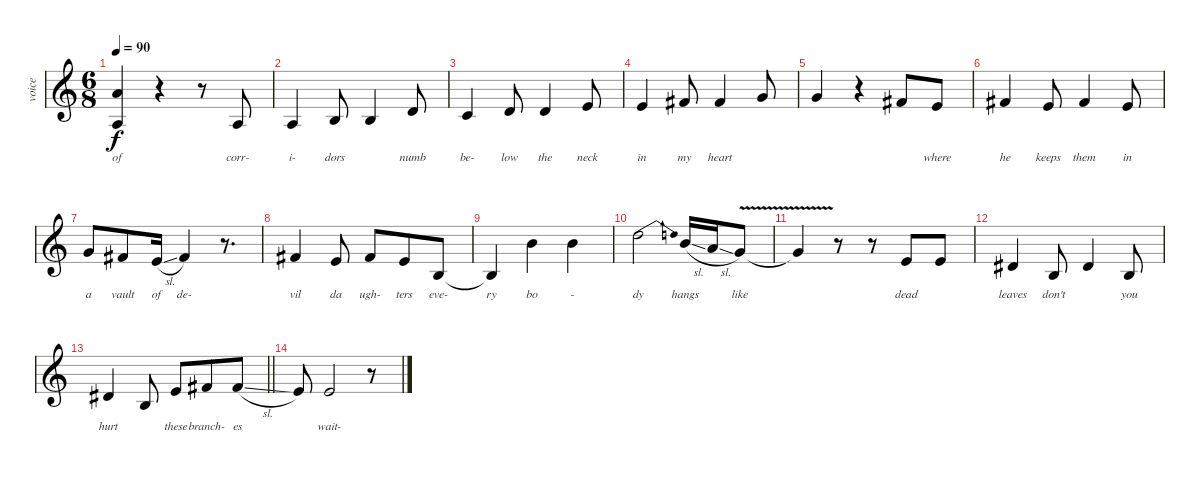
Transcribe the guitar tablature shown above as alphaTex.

\track ("voice" "voice") {instrument sopranosax}
\staff {score}
\tuning (E4 B3 G3 D3 A2 E2) {hide}
\ts (6 8)
\tempo 90
\clef g2
\ks c
(5.1 2.3).4{lyrics (0 "of") lyrics (1 "") lyrics (2 "") lyrics (3 "") lyrics (4 "") dy f} r.4 r.8 2.3.8{lyrics (0 "corr-") lyrics (1 "") lyrics (2 "") lyrics (3 "") lyrics (4 "")} |
2.3.4{lyrics (0 "i-") lyrics (1 "") lyrics (2 "") lyrics (3 "") lyrics (4 "")} 4.3.8{lyrics (0 "dors") lyrics (1 "") lyrics (2 "") lyrics (3 "") lyrics (4 "")} 0.2.4{lyrics (0 "") lyrics (1 "") lyrics (2 "") lyrics (3 "") lyrics (4 "")} 3.2.8{lyrics (0 "numb") lyrics (1 "") lyrics (2 "") lyrics (3 "") lyrics (4 "")} |
1.2.4{lyrics (0 "be-") lyrics (1 "") lyrics (2 "") lyrics (3 "") lyrics (4 "")} 3.2.8{lyrics (0 "low") lyrics (1 "") lyrics (2 "") lyrics (3 "") lyrics (4 "")} 3.2.4{lyrics (0 "the") lyrics (1 "") lyrics (2 "") lyrics (3 "") lyrics (4 "")} 0.1.8{lyrics (0 "neck") lyrics (1 "") lyrics (2 "") lyrics (3 "") lyrics (4 "")} |
0.1.4{lyrics (0 "in") lyrics (1 "") lyrics (2 "") lyrics (3 "") lyrics (4 "")} 2.1.8{lyrics (0 "my") lyrics (1 "") lyrics (2 "") lyrics (3 "") lyrics (4 "")} 2.1.4{lyrics (0 "heart") lyrics (1 "") lyrics (2 "") lyrics (3 "") lyrics (4 "")} 3.1.8{lyrics (0 "") lyrics (1 "") lyrics (2 "") lyrics (3 "") lyrics (4 "")} |
3.1.4{lyrics (0 "") lyrics (1 "") lyrics (2 "") lyrics (3 "") lyrics (4 "")} r.4 2.1.8{lyrics (0 "") lyrics (1 "") lyrics (2 "") lyrics (3 "") lyrics (4 "")} 0.1.8{lyrics (0 "where") lyrics (1 "") lyrics (2 "") lyrics (3 "") lyrics (4 "")} |
2.1.4{lyrics (0 "he") lyrics (1 "") lyrics (2 "") lyrics (3 "") lyrics (4 "")} 0.1.8{lyrics (0 "keeps") lyrics (1 "") lyrics (2 "") lyrics (3 "") lyrics (4 "")} 2.1.4{lyrics (0 "them") lyrics (1 "") lyrics (2 "") lyrics (3 "") lyrics (4 "")} 0.1.8{lyrics (0 "in") lyrics (1 "") lyrics (2 "") lyrics (3 "") lyrics (4 "")} |
3.1.8{lyrics (0 "a") lyrics (1 "") lyrics (2 "") lyrics (3 "") lyrics (4 "")} 2.1.8{lyrics (0 "vault") lyrics (1 "") lyrics (2 "") lyrics (3 "") lyrics (4 "")} 0.1{sl}.16{lyrics (0 "of") lyrics (1 "") lyrics (2 "") lyrics (3 "") lyrics (4 "")} 2.1.4{lyrics (0 "de-") lyrics (1 "") lyrics (2 "") lyrics (3 "") lyrics (4 "")} r.8{d} |
2.1.4{lyrics (0 "vil") lyrics (1 "") lyrics (2 "") lyrics (3 "") lyrics (4 "")} 0.1.8{lyrics (0 "da") lyrics (1 "") lyrics (2 "") lyrics (3 "") lyrics (4 "")} 2.1.8{lyrics (0 "ugh-") lyrics (1 "") lyrics (2 "") lyrics (3 "") lyrics (4 "")} 0.1.8{lyrics (0 "ters") lyrics (1 "") lyrics (2 "") lyrics (3 "") lyrics (4 "")} 0.2.8{lyrics (0 "eve-") lyrics (1 "") lyrics (2 "") lyrics (3 "") lyrics (4 "")} |
0.2{t}.4{lyrics (0 "ry") lyrics (1 "") lyrics (2 "") lyrics (3 "") lyrics (4 "")} 7.1.4{lyrics (0 "bo") lyrics (1 "") lyrics (2 "") lyrics (3 "") lyrics (4 "")} 7.1.4{lyrics (0 "-") lyrics (1 "") lyrics (2 "") lyrics (3 "") lyrics (4 "")} |
10.1{be (bend 0 0 60 1)}.2{lyrics (0 "dy") lyrics (1 "") lyrics (2 "") lyrics (3 "") lyrics (4 "")} 7.1{sl}.16{lyrics (0 "hangs") lyrics (1 "") lyrics (2 "") lyrics (3 "") lyrics (4 "")} 5.1{sl}.16{lyrics (0 "") lyrics (1 "") lyrics (2 "") lyrics (3 "") lyrics (4 "")} 3.1{v}.8{lyrics (0 "like") lyrics (1 "") lyrics (2 "") lyrics (3 "") lyrics (4 "")} |
3.1{t}.4{lyrics (0 "") lyrics (1 "") lyrics (2 "") lyrics (3 "") lyrics (4 "")} r.8 r.8 0.1.8{lyrics (0 "dead") lyrics (1 "") lyrics (2 "") lyrics (3 "") lyrics (4 "")} 0.1.8{lyrics (0 "") lyrics (1 "") lyrics (2 "") lyrics (3 "") lyrics (4 "")} |
4.2.4{lyrics (0 "leaves") lyrics (1 "") lyrics (2 "") lyrics (3 "") lyrics (4 "")} 0.2.8{lyrics (0 "don't") lyrics (1 "") lyrics (2 "") lyrics (3 "") lyrics (4 "")} 4.2.4{lyrics (0 "") lyrics (1 "") lyrics (2 "") lyrics (3 "") lyrics (4 "")} 0.2.8{lyrics (0 "you") lyrics (1 "") lyrics (2 "") lyrics (3 "") lyrics (4 "")} |
\barLineRight lightlight
4.2.4{lyrics (0 "hurt") lyrics (1 "") lyrics (2 "") lyrics (3 "") lyrics (4 "")} 0.2.8{lyrics (0 "") lyrics (1 "") lyrics (2 "") lyrics (3 "") lyrics (4 "")} 5.2.8{lyrics (0 "these") lyrics (1 "") lyrics (2 "") lyrics (3 "") lyrics (4 "")} 2.1.8{lyrics (0 "branch-") lyrics (1 "") lyrics (2 "") lyrics (3 "") lyrics (4 "")} 2.1{sl}.8{lyrics (0 "es") lyrics (1 "") lyrics (2 "") lyrics (3 "") lyrics (4 "")} |
0.1.8{lyrics (0 "") lyrics (1 "") lyrics (2 "") lyrics (3 "") lyrics (4 "")} 0.1.2{lyrics (0 "wait-") lyrics (1 "") lyrics (2 "") lyrics (3 "") lyrics (4 "")} r.8
